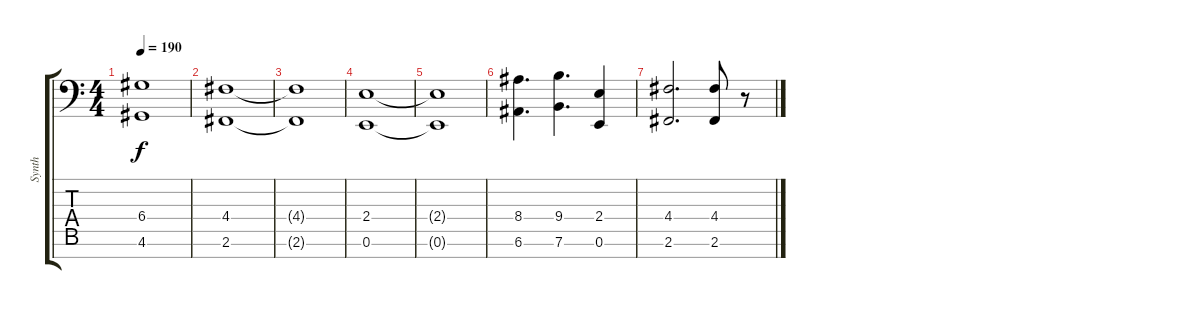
\track ("Synth" "Synth") {instrument choiraahs}
\staff {score tabs}
\tuning (E4 B3 G3 D3 A2 E2 A1) {hide}
\ts (4 4)
\tempo 190
\clef f4
\ks c
(6.4{t} 4.6{t}).1{dy f} |
(4.4 2.6).1 |
(4.4{t} 2.6{t}).1 |
(2.4 0.6).1 |
(2.4{t} 0.6{t}).1 |
(8.4 6.6).4{d} (9.4 7.6).4{d} (2.4 0.6).4 |
(4.4 2.6).2{d} (4.4 2.6).8 r.8
